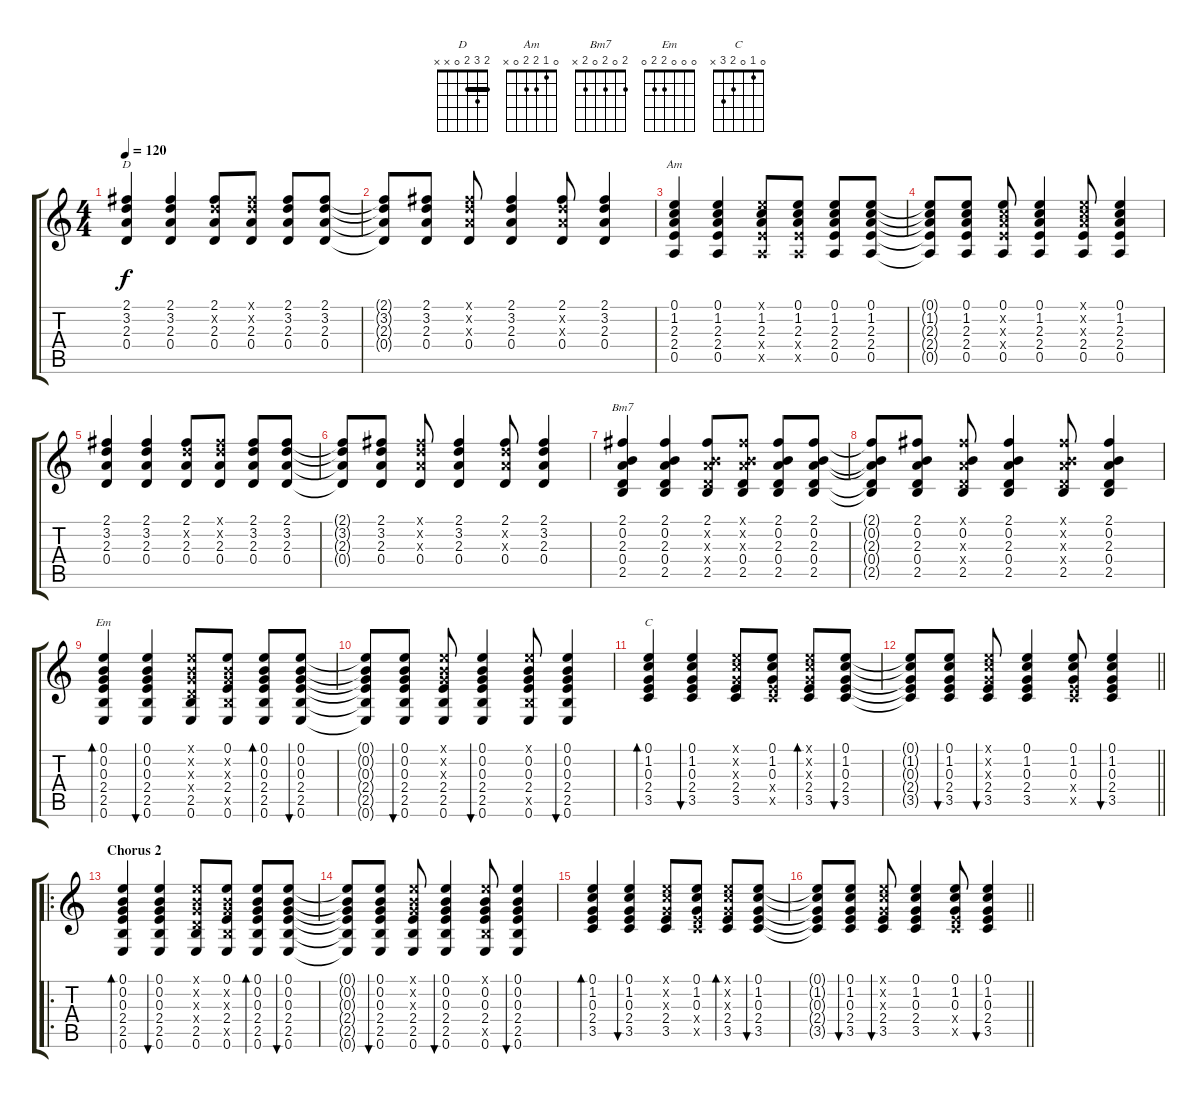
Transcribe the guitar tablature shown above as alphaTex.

\track "" {instrument acousticguitarsteel}
\staff {score tabs}
\tuning (E4 B3 G3 D3 A2 E2) {hide}
\chord ("D" 2 3 2 0 x x) {barre 2}
\chord ("Am" 0 1 2 2 0 x)
\chord ("Bm7" 2 0 2 0 2 x)
\chord ("Em" 0 0 0 2 2 0)
\chord ("C" 0 1 0 2 3 x)
\ts (4 4)
\tempo 120
\clef g2
\ks c
(2.1 3.2 2.3 0.4).4{ch "D" dy f} (2.1 3.2 2.3 0.4).4 (2.1 3.2{x} 2.3 0.4).8 (2.1{x} 3.2{x} 2.3 0.4).8 (2.1 3.2 2.3 0.4).8 (2.1 3.2 2.3 0.4).8 |
(2.1{t} 3.2{t} 2.3{t} 0.4{t}).8 (2.1 3.2 2.3 0.4).8 (2.1{x} 3.2{x} 2.3{x} 0.4).8 (2.1 3.2 2.3 0.4).4 (2.1 3.2{x} 2.3{x} 0.4).8 (2.1 3.2 2.3 0.4).4 |
(0.1 1.2 2.3 2.4 0.5).4{ch "Am"} (0.1 1.2 2.3 2.4 0.5).4 (0.1{x} 1.2 2.3 2.4{x} 0.5{x}).8 (0.1 1.2 2.3 2.4{x} 0.5{x}).8 (0.1 1.2 2.3 2.4 0.5).8 (0.1 1.2 2.3 2.4 0.5).8 |
(0.1{t} 1.2{t} 2.3{t} 2.4{t} 0.5{t}).8 (0.1 1.2 2.3 2.4 0.5).8 (0.1 1.2{x} 2.3{x} 2.4{x} 0.5).8 (0.1 1.2 2.3 2.4 0.5).4 (0.1{x} 1.2{x} 2.3{x} 2.4 0.5).8 (0.1 1.2 2.3 2.4 0.5).4 |
(2.1 3.2 2.3 0.4).4 (2.1 3.2 2.3 0.4).4 (2.1 3.2{x} 2.3 0.4).8 (2.1{x} 3.2{x} 2.3 0.4).8 (2.1 3.2 2.3 0.4).8 (2.1 3.2 2.3 0.4).8 |
(2.1{t} 3.2{t} 2.3{t} 0.4{t}).8 (2.1 3.2 2.3 0.4).8 (2.1{x} 3.2{x} 2.3{x} 0.4).8 (2.1 3.2 2.3 0.4).4 (2.1 3.2{x} 2.3{x} 0.4).8 (2.1 3.2 2.3 0.4).4 |
(2.1 0.2 2.3 0.4 2.5).4{ch "Bm7"} (2.1 0.2 2.3 0.4 2.5).4 (2.1 0.2{x} 2.3{x} 0.4{x} 2.5).8 (2.1{x} 0.2{x} 2.3{x} 0.4 2.5).8 (2.1 0.2 2.3 0.4 2.5).8 (2.1 0.2 2.3 0.4 2.5).8 |
(2.1{t} 0.2{t} 2.3{t} 0.4{t} 2.5{t}).8 (2.1 0.2 2.3 0.4 2.5).8 (2.1{x} 0.2 2.3{x} 0.4{x} 2.5).8 (2.1 0.2 2.3 0.4 2.5).4 (2.1{x} 0.2{x} 2.3{x} 0.4{x} 2.5).8 (2.1 0.2 2.3 0.4 2.5).4 |
(0.1 0.2 0.3 2.4 2.5 0.6).4{bd 60 ch "Em" beam Up} (0.1 0.2 0.3 2.4 2.5 0.6).4{bu 30 beam Up} (0.1{x} 0.2{x} 0.3{x} 0.4{x} 2.5 0.6).8{beam Up} (0.1 0.2{x} 0.3{x} 2.4 2.5{x} 0.6).8{beam Up} (0.1 0.2 0.3 2.4 2.5 0.6).8{bd 30 beam Up} (0.1 0.2 0.3 2.4 2.5 0.6).8{bu 30 beam Up} |
(0.1{t} 0.2{t} 0.3{t} 2.4{t} 2.5{t} 0.6{t}).8{beam Up} (0.1 0.2 0.3 2.4 2.5 0.6).8{bu 30 beam Up} (0.1{x} 0.2{x} 0.3{x} 2.4 2.5 0.6).8{beam Up} (0.1 0.2 0.3 2.4 2.5 0.6).4{bu 30 beam Up} (0.1{x} 0.2 0.3 2.4 2.5{x} 0.6).8{beam Up} (0.1 0.2 0.3 2.4 2.5 0.6).4{bu 30 beam Up} |
(0.1 1.2 0.3 2.4 3.5).4{bd 30 ch "C" beam Up} (0.1 1.2 0.3 2.4 3.5).4{bu 30 beam Up} (0.1{x} 1.2{x} 0.3{x} 2.4 3.5).8{beam Up} (0.1 1.2 0.3 2.4{x} 3.5{x}).8{beam Up} (0.1{x} 1.2{x} 0.3{x} 2.4 3.5).8{bd 30 beam Up} (0.1 1.2 0.3 2.4 3.5).8{bu 30 beam Up} |
\barLineRight lightlight
(0.1{t} 1.2{t} 0.3{t} 2.4{t} 3.5{t}).8{beam Up} (0.1 1.2 0.3 2.4 3.5).8{bu 30 beam Up} (0.1{x} 1.2{x} 0.3{x} 2.4 3.5).8{bu 30 beam Up} (0.1 1.2 0.3 2.4 3.5).4{beam Up} (0.1 1.2 0.3 2.4{x} 3.5{x}).8{beam Up} (0.1 1.2 0.3 2.4 3.5).4{bu 30 beam Up} |
\ro
\section ("" "Chorus 2")
(0.1 0.2 0.3 2.4 2.5 0.6).4{bd 60 beam Up} (0.1 0.2 0.3 2.4 2.5 0.6).4{bu 30 beam Up} (0.1{x} 0.2{x} 0.3{x} 0.4{x} 2.5 0.6).8{beam Up} (0.1 0.2{x} 0.3{x} 2.4 2.5{x} 0.6).8{beam Up} (0.1 0.2 0.3 2.4 2.5 0.6).8{bd 30 beam Up} (0.1 0.2 0.3 2.4 2.5 0.6).8{bu 30 beam Up} |
(0.1{t} 0.2{t} 0.3{t} 2.4{t} 2.5{t} 0.6{t}).8{beam Up} (0.1 0.2 0.3 2.4 2.5 0.6).8{bu 30 beam Up} (0.1{x} 0.2{x} 0.3{x} 2.4 2.5 0.6).8{beam Up} (0.1 0.2 0.3 2.4 2.5 0.6).4{bu 30 beam Up} (0.1{x} 0.2 0.3 2.4 2.5{x} 0.6).8{beam Up} (0.1 0.2 0.3 2.4 2.5 0.6).4{bu 30 beam Up} |
(0.1 1.2 0.3 2.4 3.5).4{bd 30 beam Up} (0.1 1.2 0.3 2.4 3.5).4{bu 30 beam Up} (0.1{x} 1.2{x} 0.3{x} 2.4 3.5).8{beam Up} (0.1 1.2 0.3 2.4{x} 3.5{x}).8{beam Up} (0.1{x} 1.2{x} 0.3{x} 2.4 3.5).8{bd 30 beam Up} (0.1 1.2 0.3 2.4 3.5).8{bu 30 beam Up} |
\barLineRight lightlight
(0.1{t} 1.2{t} 0.3{t} 2.4{t} 3.5{t}).8{beam Up} (0.1 1.2 0.3 2.4 3.5).8{bu 30 beam Up} (0.1{x} 1.2{x} 0.3{x} 2.4 3.5).8{bu 30 beam Up} (0.1 1.2 0.3 2.4 3.5).4{beam Up} (0.1 1.2 0.3 2.4{x} 3.5{x}).8{beam Up} (0.1 1.2 0.3 2.4 3.5).4{bu 30 beam Up}
